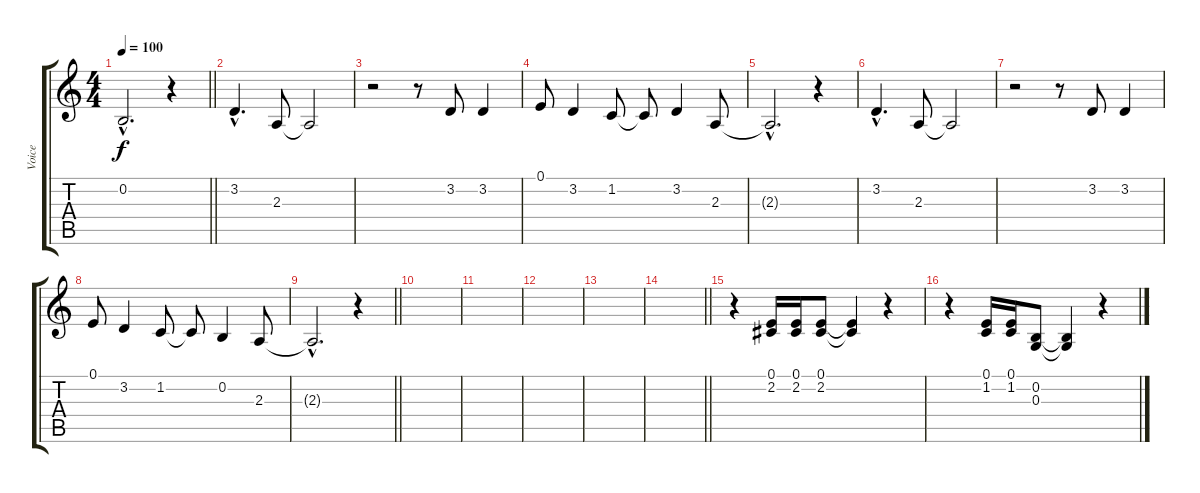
\track ("Voice" "Voice") {instrument altosax}
\staff {score tabs}
\tuning (E4 B3 G3 D3 A2 E2) {hide}
\ts (4 4)
\tempo 100
\clef g2
\barLineRight lightlight
\ks c
0.2{hac t}.2{d dy f} r.4 |
3.2{hac}.4{d} 2.3.8 2.3{t}.2 |
r.2 r.8 3.2.8 3.2.4 |
0.1.8 3.2.4 1.2.8 1.2{t}.8 3.2.4 2.3.8 |
2.3{hac t}.2{d} r.4 |
3.2{hac}.4{d} 2.3.8 2.3{t}.2 |
r.2 r.8 3.2.8 3.2.4 |
0.1.8 3.2.4 1.2.8 1.2{t}.8 0.2.4 2.3.8 |
\barLineRight lightlight
2.3{hac t}.2{d} r.4 |
|
|
|
|
\barLineRight lightlight
|
r.4 (0.1 2.2).16 (0.1 2.2).16 (0.1 2.2).8 (0.1{t} 2.2{t}).4 r.4 |
r.4 (0.1 1.2).16 (0.1 1.2).16 (0.2 0.3).8 (0.2{t} 0.3{t}).4 r.4
